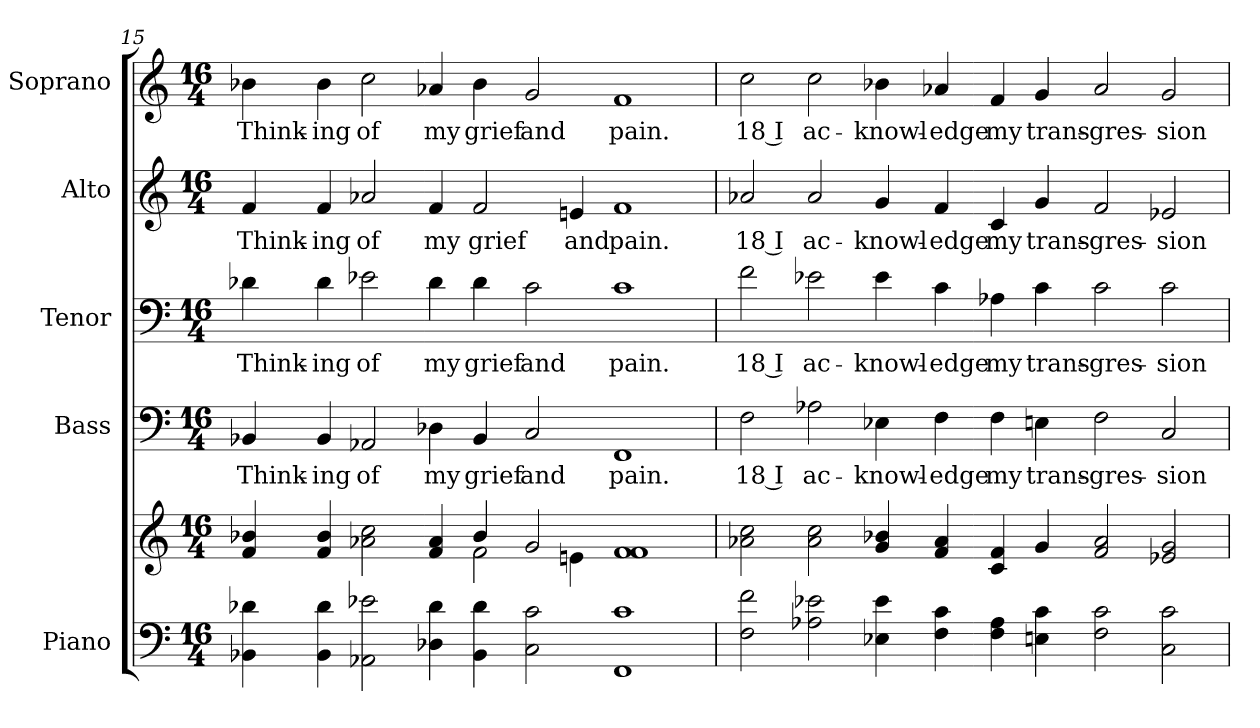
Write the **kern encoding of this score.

**kern	**kern	**kern	**text	**kern	**text	**kern	**text	**kern	**text
*part5	*part5	*part4	*part4	*part3	*part3	*part2	*part2	*part1	*part1
*staff6	*staff5	*staff4	*staff4	*staff3	*staff3	*staff2	*staff2	*staff1	*staff1
*I"Piano	*	*I"Bass	*	*I"Tenor	*	*I"Alto	*	*I"Soprano	*
*I'Pno.	*	*I'B.	*	*I'T.	*	*I'A.	*	*I'S.	*
*clefF4	*clefG2	*clefF4	*	*clefF4	*	*clefG2	*	*clefG2	*
*k[]	*k[]	*k[]	*	*k[]	*	*k[]	*	*k[]	*
*C:	*C:	*C:	*	*C:	*	*C:	*	*C:	*
*M16/4	*M16/4	*M16/4	*	*M16/4	*	*M16/4	*	*M16/4	*
=15	=15	=15	=15	=15	=15	=15	=15	=15	=15
*	*^	*	*	*	*	*	*	*	*
!	!	!	!	!LO:LY:b:color=#000000	!	!	!	!	!	!
!	!	!	!	!	!	!LO:LY:b:color=#000000	!	!	!	!
!	!	!	!	!	!	!	!	!LO:LY:b:color=#000000	!	!
!	!	!	!	!	!	!	!	!	!	!LO:LY:b:color=#000000
4BB-Xi\ 4d-Xi	4fi/ 4b-Xi	2ryy	4BB-Xi/	Think-	4d-Xi\	Think-	4fi/	Think-	4b-Xi\	Think-
!	!	!	!	!LO:LY:b:color=#000000	!	!	!	!	!	!
!	!	!	!	!	!	!LO:LY:b:color=#000000	!	!	!	!
!	!	!	!	!	!	!	!	!LO:LY:b:color=#000000	!	!
!	!	!	!	!	!	!	!	!	!	!LO:LY:b:color=#000000
4BB-i\ 4d-i	4fi/ 4b-i	.	4BB-i/	-ing	4d-i\	-ing	4fi/	-ing	4b-i\	-ing
!	!	!	!	!LO:LY:b:color=#000000	!	!	!	!	!	!
!	!	!	!	!	!	!LO:LY:b:color=#000000	!	!	!	!
!	!	!	!	!	!	!	!	!LO:LY:b:color=#000000	!	!
!	!	!	!	!	!	!	!	!	!	!LO:LY:b:color=#000000
2AA-Xi\ 2e-Xi	2a-Xi\ 2cci	2ryy	2AA-Xi/	of	2e-Xi\	of	2a-Xi/	of	2cci\	of
!	!	!	!	!LO:LY:b:color=#000000	!	!	!	!	!	!
!	!	!	!	!	!	!LO:LY:b:color=#000000	!	!	!	!
!	!	!	!	!	!	!	!	!LO:LY:b:color=#000000	!	!
!	!	!	!	!	!	!	!	!	!	!LO:LY:b:color=#000000
4D-Xi\ 4d-i	4fi/ 4a-i	4ryy	4D-Xi\	my	4d-i\	my	4fi/	my	4a-Xi/	my
!	!	!	!	!LO:LY:b:color=#000000	!	!	!	!	!	!
!	!	!	!	!	!	!LO:LY:b:color=#000000	!	!	!	!
!	!	!	!	!	!	!	!	!LO:LY:b:color=#000000	!	!
!	!	!	!	!	!	!	!	!	!	!LO:LY:b:color=#000000
4BB-i\ 4d-i	4b-i/	2fi\	4BB-i/	grief	4d-i\	grief	2fi/	grief	4b-i\	grief
!	!	!	!	!LO:LY:b:color=#000000	!	!	!	!	!	!
!	!	!	!	!	!	!LO:LY:b:color=#000000	!	!	!	!
!	!	!	!	!	!	!	!	!	!	!LO:LY:b:color=#000000
2Ci\ 2ci	2gi/	.	2Ci/	and	2ci\	and	.	.	2gi/	and
!	!	!	!	!	!	!	!	!LO:LY:b:color=#000000	!	!
.	.	4eni\	.	.	.	.	4eni/	and	.	.
!	!	!	!	!LO:LY:b:color=#000000	!	!	!	!	!	!
!	!	!	!	!	!	!LO:LY:b:color=#000000	!	!	!	!
!	!	!	!	!	!	!	!	!LO:LY:b:color=#000000	!	!
!	!	!	!	!	!	!	!	!	!	!LO:LY:b:color=#000000
1FFi 1ci	1fi 1fi	1ryy	1FFi	pain.	1ci	pain.	1fi	pain.	1fi	pain.
*	*v	*v	*	*	*	*	*	*	*	*
=16	=16	=16	=16	=16	=16	=16	=16	=16	=16
*	*^	*	*	*	*	*	*	*	*
!	!	!	!	!LO:LY:b:color=#000000	!	!	!	!	!	!
*	*v	*v	*	*	*	*	*	*	*	*
*	*^	*	*	*	*	*	*	*	*
!	!	!	!	!	!	!LO:LY:b:color=#000000	!	!	!	!
*	*v	*v	*	*	*	*	*	*	*	*
*	*^	*	*	*	*	*	*	*	*
!	!	!	!	!	!	!	!	!LO:LY:b:color=#000000	!	!
*	*v	*v	*	*	*	*	*	*	*	*
*	*^	*	*	*	*	*	*	*	*
!	!	!	!	!	!	!	!	!	!	!LO:LY:b:color=#000000
*	*v	*v	*	*	*	*	*	*	*	*
2Fi\ 2fi	2a-Xi\ 2cci	2Fi\	18 I	2fi\	18 I	2a-Xi/	18 I	2cci\	18 I
!	!	!	!LO:LY:b:color=#000000	!	!	!	!	!	!
!	!	!	!	!	!LO:LY:b:color=#000000	!	!	!	!
!	!	!	!	!	!	!	!LO:LY:b:color=#000000	!	!
!	!	!	!	!	!	!	!	!	!LO:LY:b:color=#000000
2A-Xi\ 2e-Xi	2a-i\ 2cci	2A-Xi\	ac-	2e-Xi\	ac-	2a-i/	ac-	2cci\	ac-
!	!	!	!LO:LY:b:color=#000000	!	!	!	!	!	!
!	!	!	!	!	!LO:LY:b:color=#000000	!	!	!	!
!	!	!	!	!	!	!	!LO:LY:b:color=#000000	!	!
!	!	!	!	!	!	!	!	!	!LO:LY:b:color=#000000
4E-Xi\ 4e-i	4gi/ 4b-Xi	4E-Xi\	-knowl-	4e-i\	-knowl-	4gi/	-knowl-	4b-Xi\	-knowl-
!	!	!	!LO:LY:b:color=#000000	!	!	!	!	!	!
!	!	!	!	!	!LO:LY:b:color=#000000	!	!	!	!
!	!	!	!	!	!	!	!LO:LY:b:color=#000000	!	!
!	!	!	!	!	!	!	!	!	!LO:LY:b:color=#000000
4Fi\ 4ci	4fi/ 4a-i	4Fi\	-edge	4ci\	-edge	4fi/	-edge	4a-Xi/	-edge
!	!	!	!LO:LY:b:color=#000000	!	!	!	!	!	!
!	!	!	!	!	!LO:LY:b:color=#000000	!	!	!	!
!	!	!	!	!	!	!	!LO:LY:b:color=#000000	!	!
!	!	!	!	!	!	!	!	!	!LO:LY:b:color=#000000
4Fi\ 4A-i	4ci/ 4fi	4Fi\	my	4A-Xi\	my	4ci/	my	4fi/	my
!	!	!	!LO:LY:b:color=#000000	!	!	!	!	!	!
!	!	!	!	!	!LO:LY:b:color=#000000	!	!	!	!
!	!	!	!	!	!	!	!LO:LY:b:color=#000000	!	!
!	!	!	!	!	!	!	!	!	!LO:LY:b:color=#000000
4Eni\ 4ci	4gi/	4Eni\	trans-	4ci\	trans-	4gi/	trans-	4gi/	trans-
!	!	!	!LO:LY:b:color=#000000	!	!	!	!	!	!
!	!	!	!	!	!LO:LY:b:color=#000000	!	!	!	!
!	!	!	!	!	!	!	!LO:LY:b:color=#000000	!	!
!	!	!	!	!	!	!	!	!	!LO:LY:b:color=#000000
2Fi\ 2ci	2fi/ 2a-i	2Fi\	-gres-	2ci\	-gres-	2fi/	-gres-	2a-i/	-gres-
!	!	!	!LO:LY:b:color=#000000	!	!	!	!	!	!
!	!	!	!	!	!LO:LY:b:color=#000000	!	!	!	!
!	!	!	!	!	!	!	!LO:LY:b:color=#000000	!	!
!	!	!	!	!	!	!	!	!	!LO:LY:b:color=#000000
2Ci\ 2ci	2e-Xi/ 2gi	2Ci/	-sion	2ci\	-sion	2e-Xi/	-sion	2gi/	-sion
=	=	=	=	=	=	=	=	=	=
*-	*-	*-	*-	*-	*-	*-	*-	*-	*-
